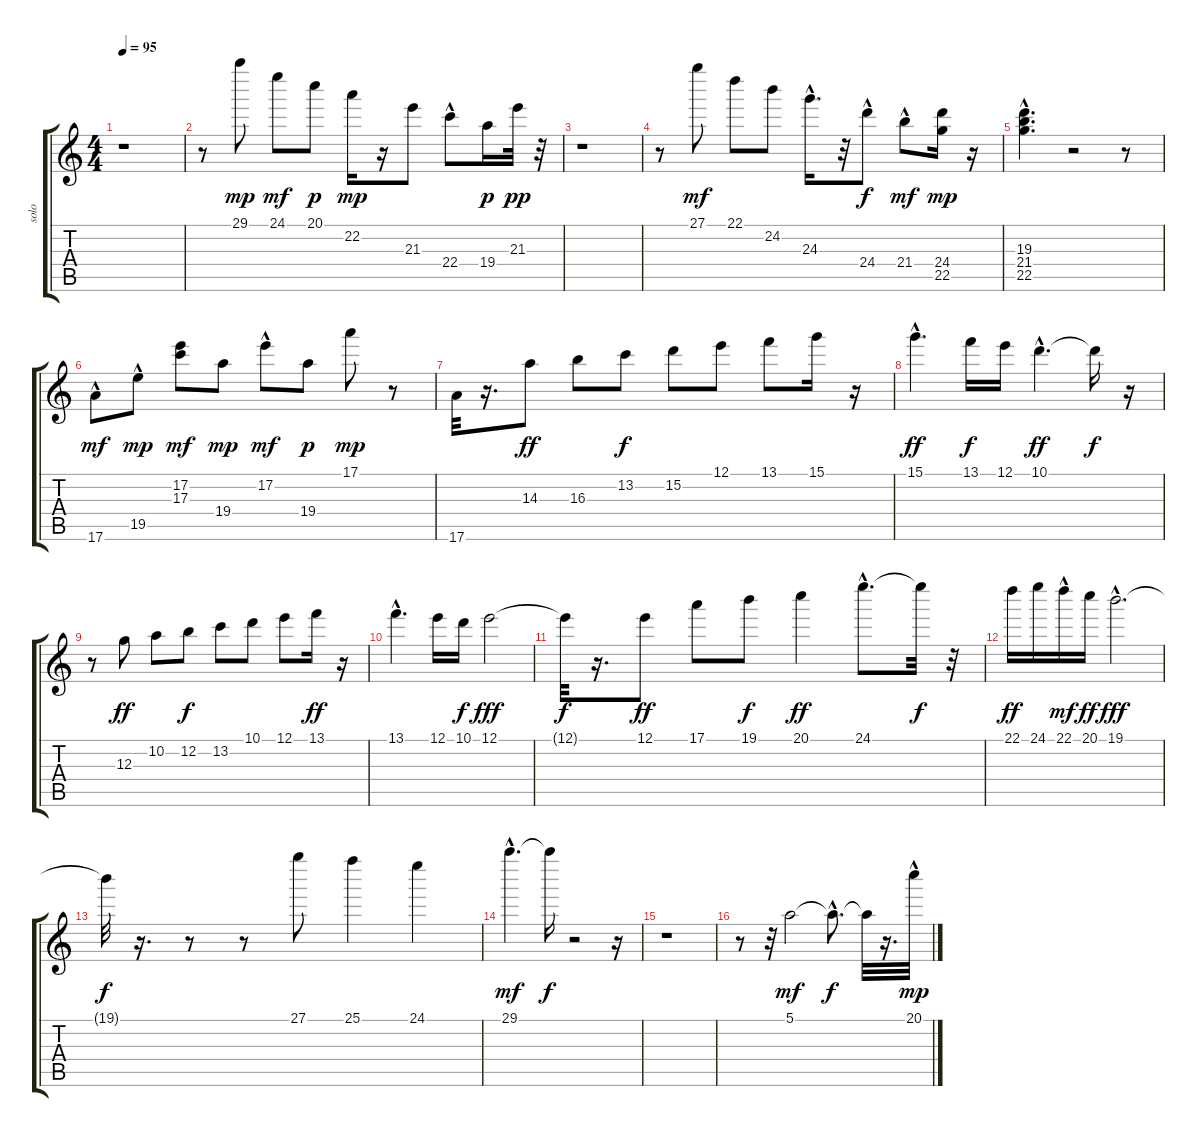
\track ("solo" "solo") {instrument acousticguitarnylon}
\staff {score tabs}
\tuning (E4 B3 G3 D3 A2 E2) {hide}
\ts (4 4)
\tempo 95
\clef g2
\ks c
r.1{dy mp} |
r.8 29.1.8 24.1.8{dy mf} 20.1.8{dy p} 22.2.16{dy mp} r.16 21.3.8 22.4{hac}.8 19.4.16{dy p} 21.3.32{dy pp} r.32 |
r.1 |
r.8 27.1.8{dy mf} 22.1.8 24.2.8 24.3{hac}.16{d} r.32 24.4{hac}.8{dy f} 21.4{hac}.8{dy mf} (24.4 22.5).16{dy mp} r.16 |
(19.3 21.4{hac} 22.5{hac}).4{d} r.2 r.8 |
17.6{hac}.8{dy mf} 19.5{hac}.8{dy mp} (17.2 17.3).8{dy mf} 19.4.8{dy mp} 17.2{hac}.8{dy mf} 19.4.8{dy p} 17.1.8{dy mp} r.8 |
17.6.32 r.16{d} 14.3.8{dy ff balance 8} 16.3.8 13.2.8{dy f} 15.2.8 12.1.8 13.1.8 15.1.16 r.16 |
15.1{hac}.4{d dy ff} 13.1.16{dy f} 12.1.16 10.1{hac}.4{d dy ff} 10.1{t}.16{dy f} r.16 |
r.8 12.3.8{dy ff} 10.2.8 12.2.8{dy f} 13.2.8 10.1.8 12.1.8 13.1.16{dy ff} r.16 |
13.1{hac}.4{d} 12.1.16 10.1.16{dy f} 12.1.2{dy fff} |
12.1{t}.32{dy f} r.16{d} 12.1.8{dy ff} 17.1.8 19.1.8{dy f} 20.1.4{dy ff} 24.1{hac}.8{d} 24.1{t}.32{dy f} r.32 |
22.1.16{dy ff} 24.1.16 22.1{hac}.16{dy mf} 20.1.16{dy ff} 19.1{hac}.2{d dy fff} |
19.1{t}.32{dy f} r.16{d} r.8 r.8 27.1.8 25.1.4 24.1.4 |
29.1{hac}.4{d dy mf} 29.1{t}.16{dy f} r.2 r.16 |
r.1 |
r.8 r.32 5.1.2{dy mf} 5.1{hac t}.8{d dy f} 5.1{t}.32 r.16{d} 20.1{hac}.32{dy mp}
